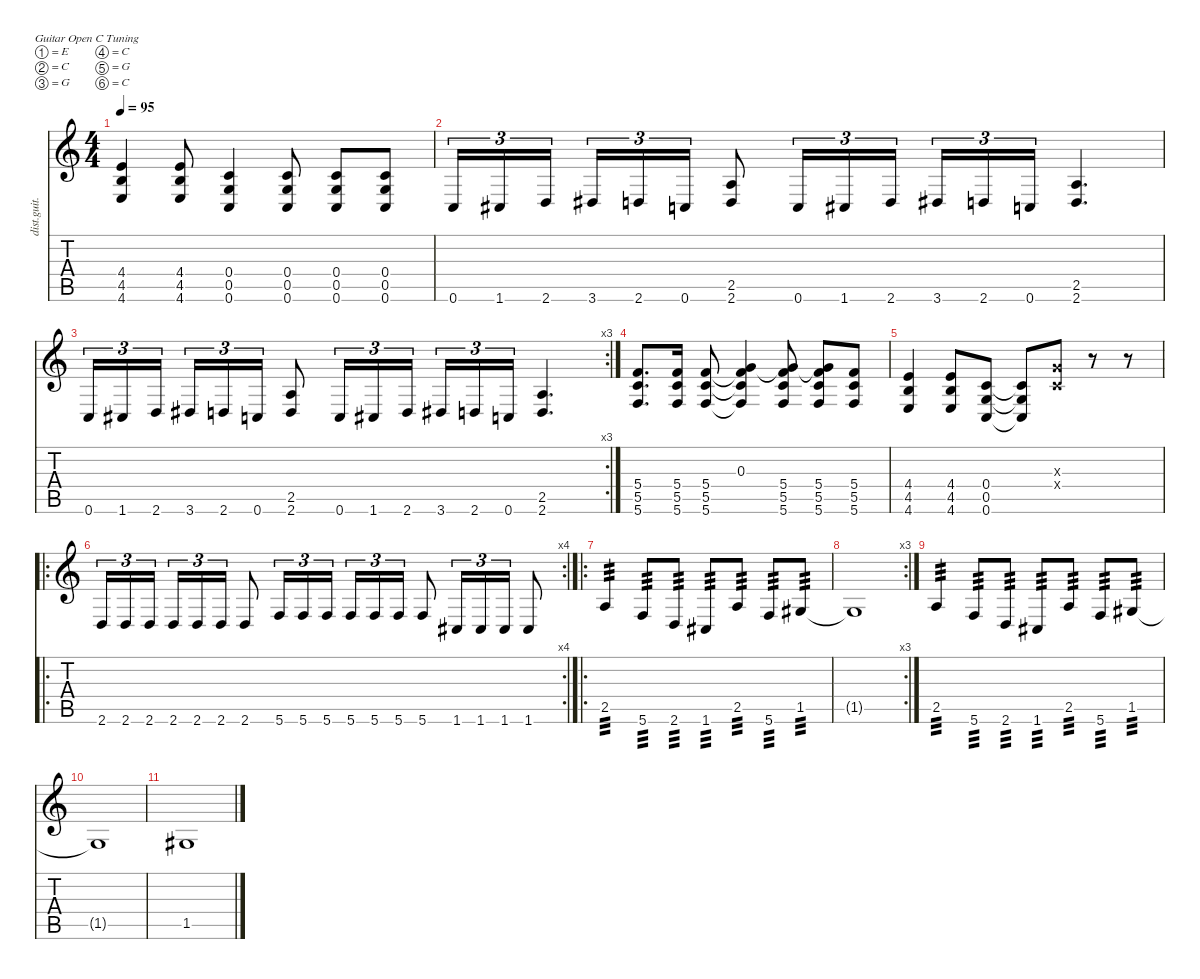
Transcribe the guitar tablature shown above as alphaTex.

\defaultSystemsLayout 4
\hideDynamics
\bracketExtendMode nobrackets
\otherSystemsTrackNameOrientation horizontal
\track ("Devin Townsend" "dist.guit.") {instrument distortionguitar}
\staff {score tabs}
\tuning (E4 C4 G3 C3 G2 C2)
\ts (4 4)
\tempo 95
\clef g2
\ks c
(4.4 4.5 4.6).4{dy f beam Up} (4.4 4.5 4.6).8{beam Up} (0.4 0.5 0.6).4{beam Up} (0.4 0.5 0.6).8{beam Up} (0.4 0.5 0.6).8{beam Up} (0.4 0.5 0.6).8{beam Up} |
0.6.16{tu (3 2) beam Up} 1.6{acc #}.16{tu (3 2) beam Up} 2.6.16{tu (3 2) beam Up} 3.6{acc #}.16{tu (3 2) beam Up} 2.6.16{tu (3 2) beam Up} 0.6.16{tu (3 2) beam Up} (2.5 2.6).8{beam Up} 0.6.16{tu (3 2) beam Up} 1.6{acc #}.16{tu (3 2) beam Up} 2.6.16{tu (3 2) beam Up} 3.6{acc #}.16{tu (3 2) beam Up} 2.6.16{tu (3 2) beam Up} 0.6.16{tu (3 2) beam Up} (2.5 2.6).4{d beam Up} |
\rc 3
0.6.16{tu (3 2) beam Up} 1.6{acc #}.16{tu (3 2) beam Up} 2.6.16{tu (3 2) beam Up} 3.6{acc #}.16{tu (3 2) beam Up} 2.6.16{tu (3 2) beam Up} 0.6.16{tu (3 2) beam Up} (2.5 2.6).8{beam Up} 0.6.16{tu (3 2) beam Up} 1.6{acc #}.16{tu (3 2) beam Up} 2.6.16{tu (3 2) beam Up} 3.6{acc #}.16{tu (3 2) beam Up} 2.6.16{tu (3 2) beam Up} 0.6.16{tu (3 2) beam Up} (2.5 2.6).4{d beam Up} |
(5.4 5.5 5.6).8{d beam Up} (5.4 5.5 5.6).16{beam Up} (5.4 5.5 5.6).8{beam Up} (0.3 5.4{t} 5.5{t} 5.6{t}).4{beam Up} (0.3{t} 5.4 5.5 5.6).8{beam Up} (0.3{t} 5.4 5.5 5.6).8{beam Up} (5.4 5.5 5.6).8{beam Up} |
(4.4 4.5 4.6).4{beam Up} (4.4 4.5 4.6).8{beam Up} (0.4 0.5 0.6).8{beam Up} (0.4{t} 0.5{t} 0.6{t}).8{beam Up} (0.3{x} 0.4{x}).8{beam Up} r.8{beam Up} r.8{beam Up} |
\ro
\rc 4
2.6.16{tu (3 2) beam Up} 2.6.16{tu (3 2) beam Up} 2.6.16{tu (3 2) beam Up} 2.6.16{tu (3 2) beam Up} 2.6.16{tu (3 2) beam Up} 2.6.16{tu (3 2) beam Up} 2.6.8{beam Up} 5.6.16{tu (3 2) beam Up} 5.6.16{tu (3 2) beam Up} 5.6.16{tu (3 2) beam Up} 5.6.16{tu (3 2) beam Up} 5.6.16{tu (3 2) beam Up} 5.6.16{tu (3 2) beam Up} 5.6.8{beam Up} 1.6{acc #}.16{tu (3 2) beam Up} 1.6{acc #}.16{tu (3 2) beam Up} 1.6{acc #}.16{tu (3 2) beam Up} 1.6{acc #}.8{beam Up} |
\ro
2.5.4{tp 3 beam Up} 5.6.8{tp 3 beam Up} 2.6.8{tp 3 beam Up} 1.6{acc #}.8{tp 3 beam Up} 2.5.8{tp 3 beam Up} 5.6.8{tp 3 beam Up} 1.5{acc #}.8{tp 3 beam Up} |
\rc 3
1.5{t acc #}.1{beam Up} |
2.5.4{tp 3 beam Up} 5.6.8{tp 3 beam Up} 2.6.8{tp 3 beam Up} 1.6{acc #}.8{tp 3 beam Up} 2.5.8{tp 3 beam Up} 5.6.8{tp 3 beam Up} 1.5{acc #}.8{tp 3 beam Up} |
1.5{t acc #}.1{beam Up} |
1.5{acc #}.1{beam Up}
